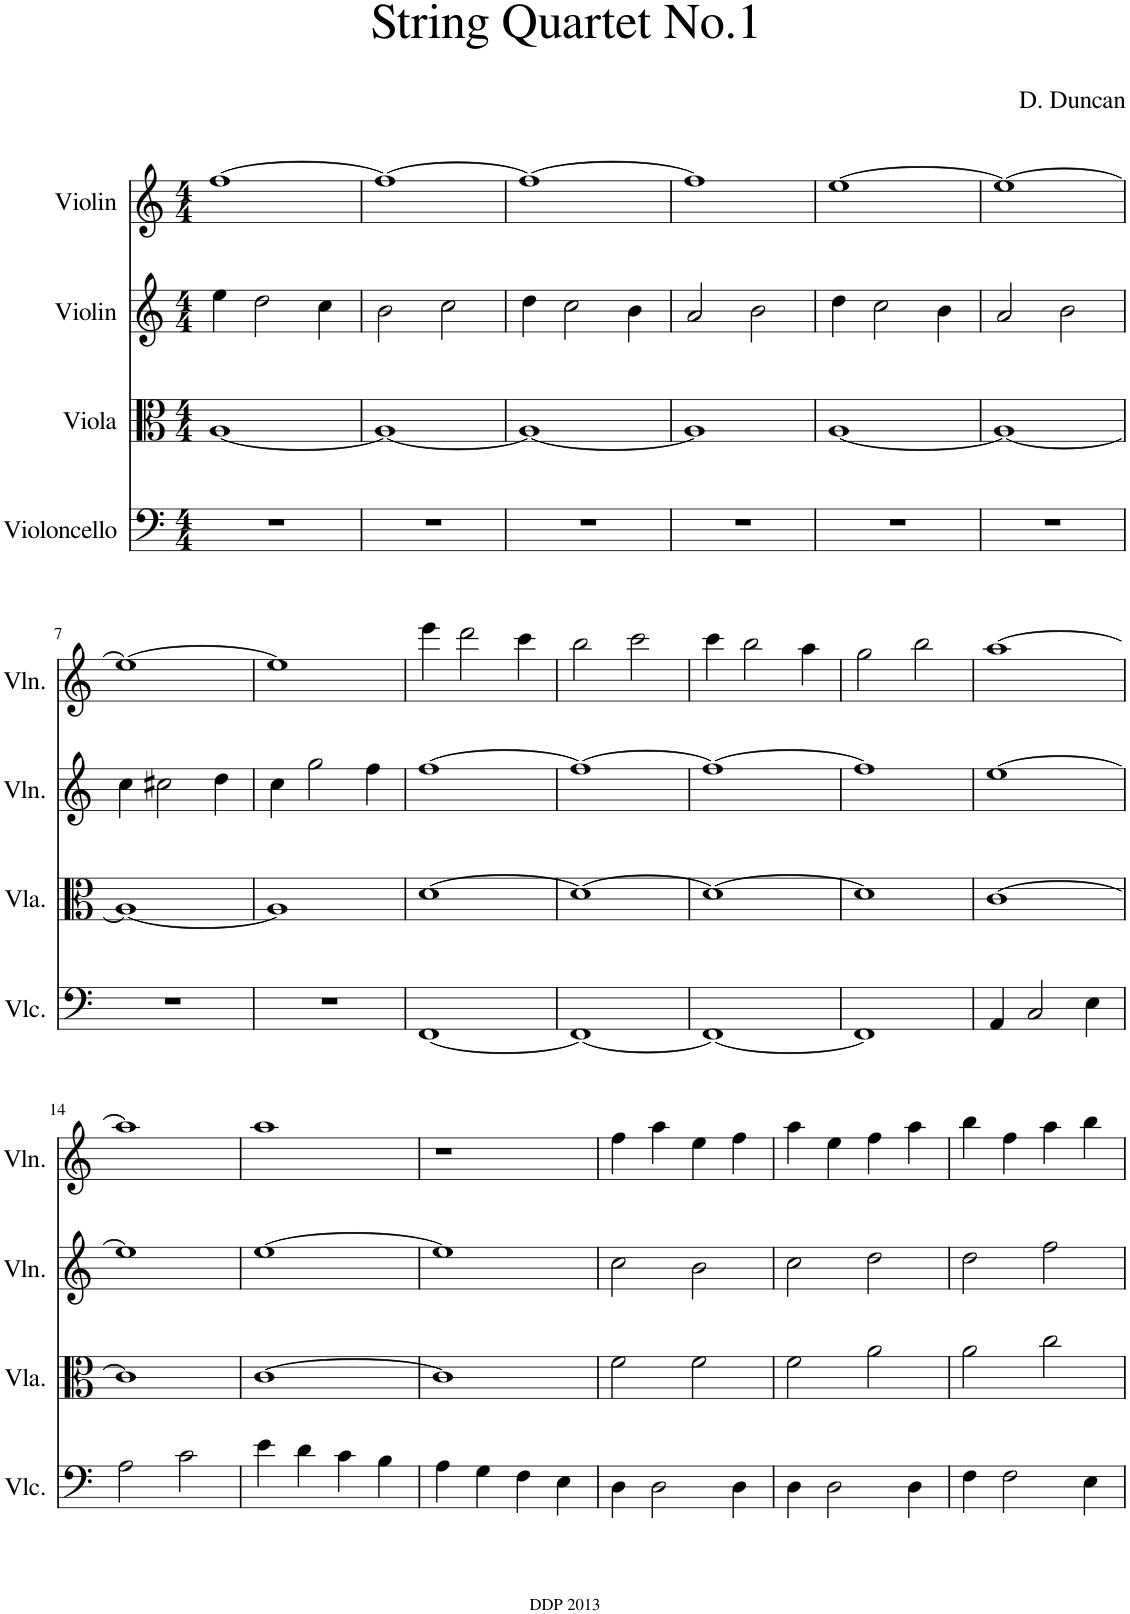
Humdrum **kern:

**kern	**kern	**kern	**kern
*part4	*part3	*part2	*part1
*staff4	*staff3	*staff2	*staff1
*I"Violoncello	*I"Viola	*I"Violin	*I"Violin
*I'Vlc.	*I'Vla.	*I'Vln.	*I'Vln.
*clefF4	*clefC3	*clefG2	*clefG2
*k[]	*k[]	*k[]	*k[]
*M4/4	*M4/4	*M4/4	*M4/4
=1	=1	=1	=1
1r	[1A	4ee\	[1ff
.	.	2dd\	.
.	.	4cc\	.
=2	=2	=2	=2
1r	1A_	2b\	1ff_
.	.	2cc\	.
=3	=3	=3	=3
1r	1A_	4dd\	1ff_
.	.	2cc\	.
.	.	4b\	.
=4	=4	=4	=4
1r	1A]	2a/	1ff]
.	.	2b\	.
=5	=5	=5	=5
1r	[1A	4dd\	[1ee
.	.	2cc\	.
.	.	4b\	.
=6	=6	=6	=6
1r	1A_	2a/	1ee_
.	.	2b\	.
!!LO:LB:g=z
=7	=7	=7	=7
1r	1A_	4cc\	1ee_
.	.	2cc#X\	.
.	.	4dd\	.
=8	=8	=8	=8
1r	1A]	4cc\	1ee]
.	.	2gg\	.
.	.	4ff\	.
=9	=9	=9	=9
[1FF	[1d	[1ff	4eee\
.	.	.	2ddd\
.	.	.	4ccc\
=10	=10	=10	=10
1FF_	1d_	1ff_	2bb\
.	.	.	2ccc\
=11	=11	=11	=11
1FF_	1d_	1ff_	4ccc\
.	.	.	2bb\
.	.	.	4aa\
=12	=12	=12	=12
1FF]	1d]	1ff]	2gg\
.	.	.	2bb\
=13	=13	=13	=13
4AA/	[1c	[1ee	[1aa
2C/	.	.	.
4E\	.	.	.
!!LO:LB:g=z
=14	=14	=14	=14
2A\	1c]	1ee]	1aa]
2c\	.	.	.
=15	=15	=15	=15
4e\	[1c	[1ee	1aa
4d\	.	.	.
4c\	.	.	.
4B\	.	.	.
=16	=16	=16	=16
4A\	1c]	1ee]	1r
4G\	.	.	.
4F\	.	.	.
4E\	.	.	.
=17	=17	=17	=17
4D\	2f\	2cc\	4ff\
2D\	.	.	4aa\
.	2f\	2b\	4ee\
4D\	.	.	4ff\
=18	=18	=18	=18
4D\	2f\	2cc\	4aa\
2D\	.	.	4ee\
.	2a\	2dd\	4ff\
4D\	.	.	4aa\
=19	=19	=19	=19
4F\	2a\	2dd\	4bb\
2F\	.	.	4ff\
.	2cc\	2ff\	4aa\
4E\	.	.	4bb\
=	=	=	=
*-	*-	*-	*-
